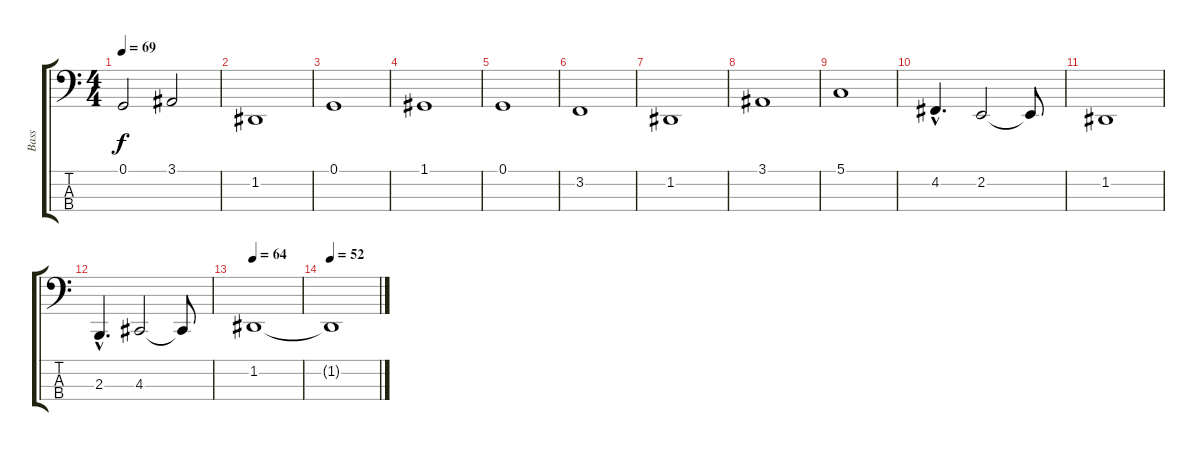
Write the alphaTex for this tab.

\track ("Bass" "Bass") {instrument stringensemble2}
\staff {score tabs}
\tuning (G2 D2 A1 E1) {hide}
\ts (4 4)
\tempo 69
\clef f4
\ks c
0.1.2{dy f} 3.1.2 |
1.2.1 |
0.1.1 |
1.1.1 |
0.1.1 |
3.2.1 |
1.2.1 |
3.1.1 |
5.1.1 |
4.2{hac}.4{d} 2.2.2 2.2{t}.8 |
1.2.1 |
2.3{hac}.4{d} 4.3.2 4.3{t}.8 |
\tempo 64
1.2.1 |
\tempo 52
1.2{t}.1
